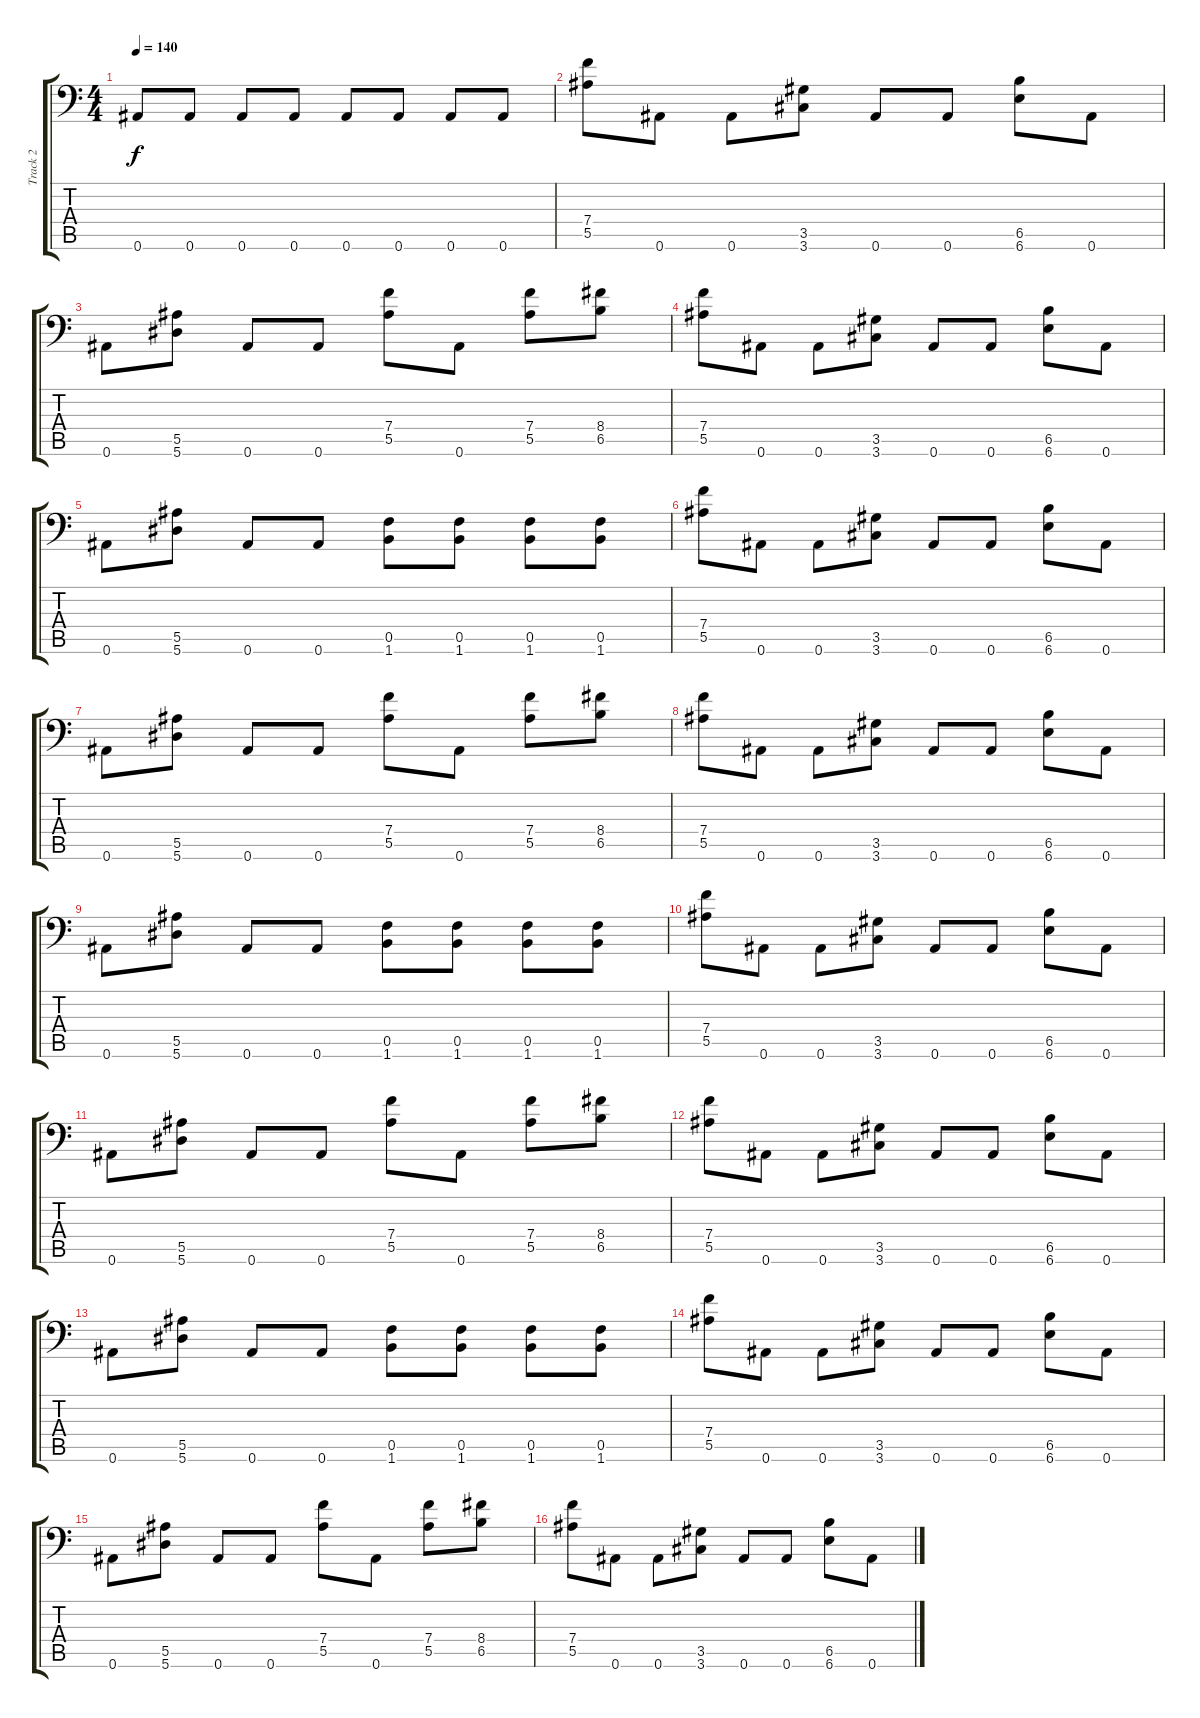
\track ("Track 2" "Track 2") {instrument distortionguitar}
\staff {score tabs}
\tuning (C4 G3 Eb3 Bb2 F2 Bb1) {hide}
\ts (4 4)
\tempo 140
\clef f4
\ks c
0.6.8{dy f} 0.6.8 0.6.8 0.6.8 0.6.8 0.6.8 0.6.8 0.6.8 |
(7.4 5.5).8 0.6.8 0.6.8 (3.5 3.6).8 0.6.8 0.6.8 (6.5 6.6).8 0.6.8 |
0.6.8 (5.5 5.6).8 0.6.8 0.6.8 (7.4 5.5).8 0.6.8 (7.4 5.5).8 (8.4 6.5).8 |
(7.4 5.5).8 0.6.8 0.6.8 (3.5 3.6).8 0.6.8 0.6.8 (6.5 6.6).8 0.6.8 |
0.6.8 (5.5 5.6).8 0.6.8 0.6.8 (0.5 1.6).8 (0.5 1.6).8 (0.5 1.6).8 (0.5 1.6).8 |
(7.4 5.5).8 0.6.8 0.6.8 (3.5 3.6).8 0.6.8 0.6.8 (6.5 6.6).8 0.6.8 |
0.6.8 (5.5 5.6).8 0.6.8 0.6.8 (7.4 5.5).8 0.6.8 (7.4 5.5).8 (8.4 6.5).8 |
(7.4 5.5).8 0.6.8 0.6.8 (3.5 3.6).8 0.6.8 0.6.8 (6.5 6.6).8 0.6.8 |
0.6.8 (5.5 5.6).8 0.6.8 0.6.8 (0.5 1.6).8 (0.5 1.6).8 (0.5 1.6).8 (0.5 1.6).8 |
(7.4 5.5).8 0.6.8 0.6.8 (3.5 3.6).8 0.6.8 0.6.8 (6.5 6.6).8 0.6.8 |
0.6.8 (5.5 5.6).8 0.6.8 0.6.8 (7.4 5.5).8 0.6.8 (7.4 5.5).8 (8.4 6.5).8 |
(7.4 5.5).8 0.6.8 0.6.8 (3.5 3.6).8 0.6.8 0.6.8 (6.5 6.6).8 0.6.8 |
0.6.8 (5.5 5.6).8 0.6.8 0.6.8 (0.5 1.6).8 (0.5 1.6).8 (0.5 1.6).8 (0.5 1.6).8 |
(7.4 5.5).8 0.6.8 0.6.8 (3.5 3.6).8 0.6.8 0.6.8 (6.5 6.6).8 0.6.8 |
0.6.8 (5.5 5.6).8 0.6.8 0.6.8 (7.4 5.5).8 0.6.8 (7.4 5.5).8 (8.4 6.5).8 |
(7.4 5.5).8 0.6.8 0.6.8 (3.5 3.6).8 0.6.8 0.6.8 (6.5 6.6).8 0.6.8
